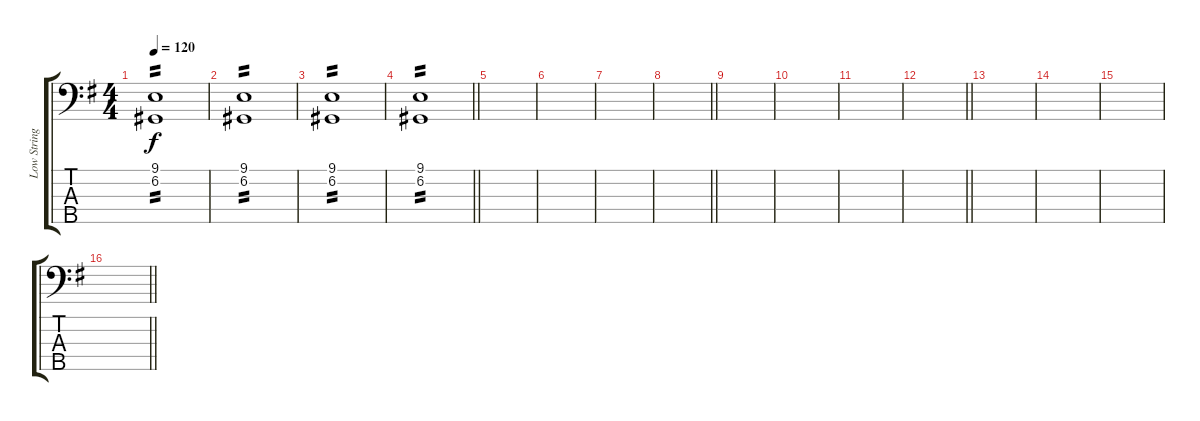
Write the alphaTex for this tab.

\track ("Low Strings Standard" "Low String") {instrument stringensemble1}
\staff {score tabs}
\tuning (G2 D2 A1 E1 B0) {hide}
\ts (4 4)
\tempo 120
\clef f4
\ks eminor
(9.1 6.2).1{tp 2 dy f} |
(9.1 6.2).1{tp 2} |
(9.1 6.2).1{tp 2} |
\barLineRight lightlight
(9.1 6.2).1{tp 2} |
\section ("" "")
|
|
|
\barLineRight lightlight
|
|
|
|
\barLineRight lightlight
|
\section ("" "")
|
|
|
\barLineRight lightlight
